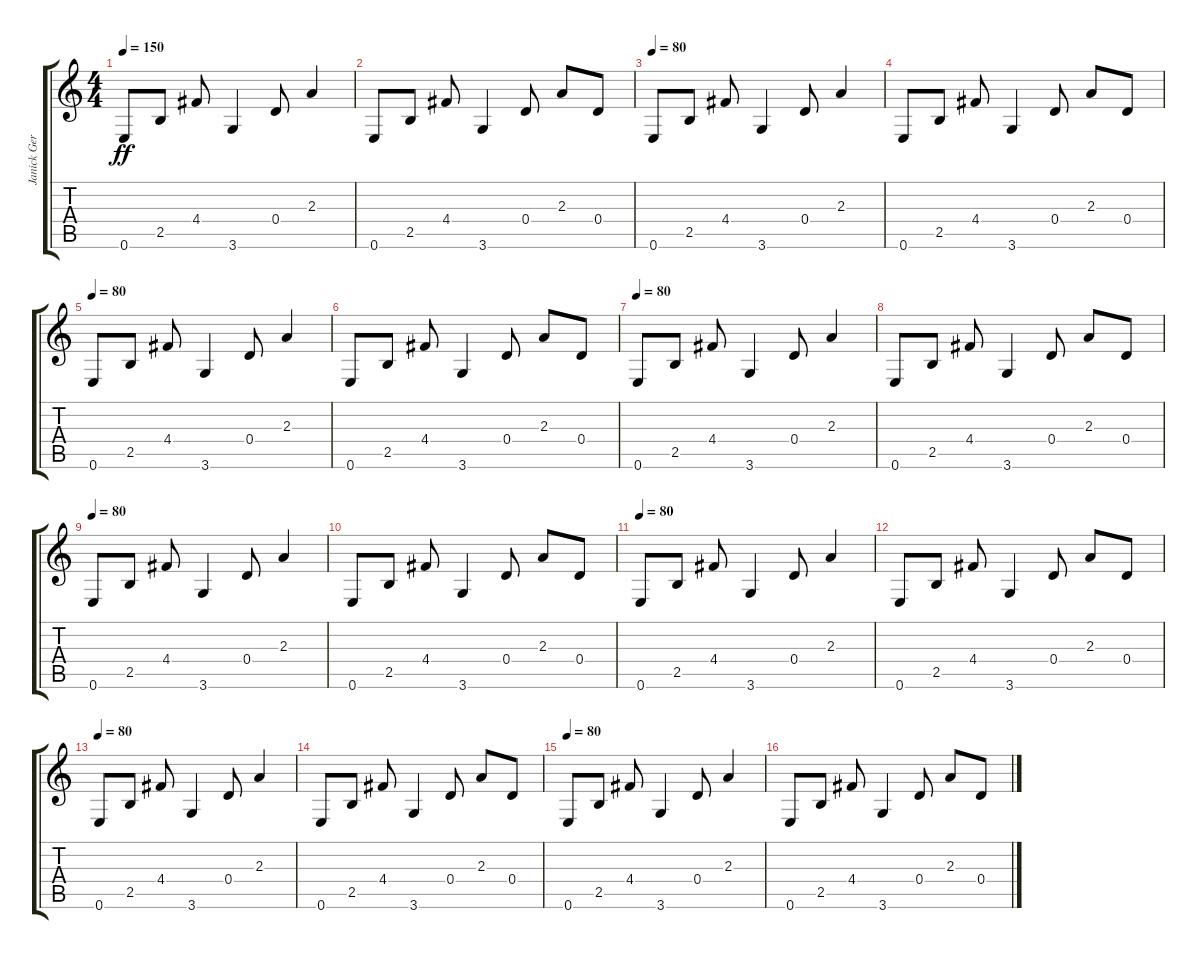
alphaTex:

\track ("Janick Gers" "Janick Ger") {instrument overdrivenguitar}
\staff {score tabs}
\tuning (E4 B3 G3 D3 A2 E2) {hide}
\ts (4 4)
\tempo 150
\tempo 80
\tempo 150
\clef g2
\ks c
0.6.8{dy ff instrument electricguitarclean} 2.5.8 4.4.8 3.6.4 0.4.8 2.3.4 |
0.6.8 2.5.8 4.4.8 3.6.4 0.4.8 2.3.8 0.4.8 |
\tempo 80
0.6.8{instrument electricguitarclean} 2.5.8 4.4.8 3.6.4 0.4.8 2.3.4 |
0.6.8 2.5.8 4.4.8 3.6.4 0.4.8 2.3.8 0.4.8 |
\tempo 80
0.6.8{instrument electricguitarclean} 2.5.8 4.4.8 3.6.4 0.4.8 2.3.4 |
0.6.8{instrument acousticguitarsteel} 2.5.8 4.4.8 3.6.4 0.4.8 2.3.8 0.4.8 |
\tempo 80
0.6.8{instrument electricguitarclean} 2.5.8 4.4.8 3.6.4 0.4.8 2.3.4 |
0.6.8 2.5.8 4.4.8 3.6.4 0.4.8 2.3.8 0.4.8 |
\tempo 80
0.6.8{instrument electricguitarclean} 2.5.8 4.4.8 3.6.4 0.4.8 2.3.4 |
0.6.8 2.5.8 4.4.8 3.6.4 0.4.8 2.3.8 0.4.8 |
\tempo 80
0.6.8{instrument electricguitarclean} 2.5.8 4.4.8 3.6.4 0.4.8 2.3.4 |
0.6.8 2.5.8 4.4.8 3.6.4 0.4.8 2.3.8 0.4.8 |
\tempo 80
0.6.8{instrument electricguitarclean} 2.5.8 4.4.8 3.6.4 0.4.8 2.3.4 |
0.6.8 2.5.8 4.4.8 3.6.4 0.4.8 2.3.8 0.4.8 |
\tempo 80
0.6.8{instrument electricguitarclean} 2.5.8 4.4.8 3.6.4 0.4.8 2.3.4 |
0.6.8 2.5.8 4.4.8 3.6.4 0.4.8 2.3.8 0.4.8
